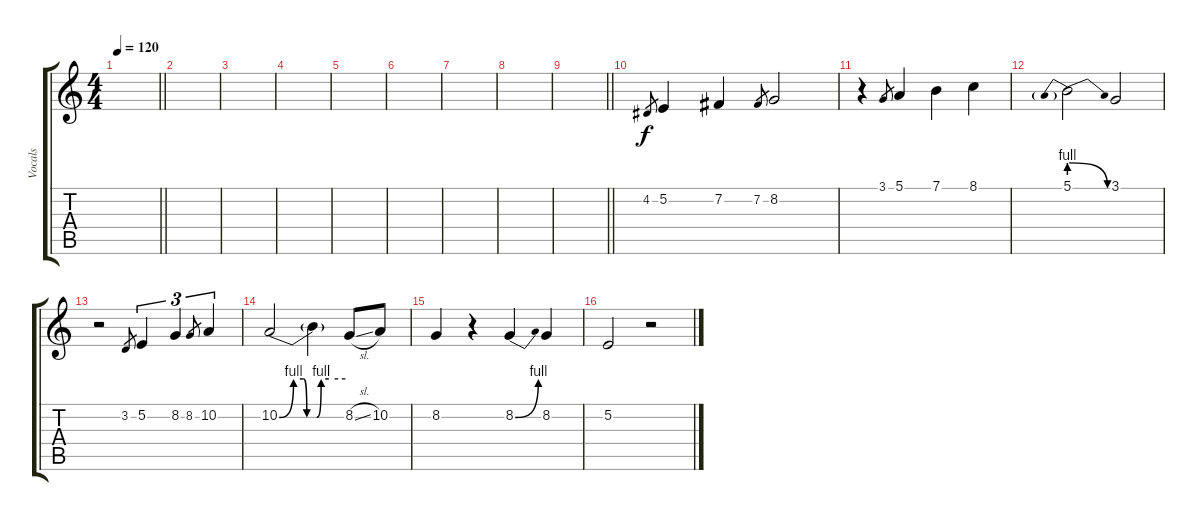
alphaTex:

\track ("Vocals " "Vocals ") {instrument lead2sawtooth}
\staff {score tabs}
\tuning (E4 B3 G3 D3 A2 E2) {hide}
\ts (4 4)
\tempo 120
\clef g2
\barLineRight lightlight
\ks c
|
\section ("" "")
|
|
|
|
|
|
|
\barLineRight lightlight
|
\section ("" "")
4.2.8{gr} 5.2.4 7.2.4 7.2.8{gr} 8.2.2 |
r.4 3.1.8{gr} 5.1.4 7.1.4 8.1.4 |
5.1{be (prebendrelease 0 4 60 0)}.2 3.1.2 |
r.2 3.2.8{gr} 5.2.4{tu (3 2)} 8.2.4{tu (3 2)} 8.2.8{gr} 10.2.4{tu (3 2)} |
10.2{be (custom 0 0 13 4 22 4 25 0 34 0 38 4 45 4 60 4)}.2 10.2{t}.4 8.2{sl}.8 10.2.8 |
8.2.4 r.4 8.2{be (bend 0 0 60 4)}.4 8.2.4 |
5.2.2 r.2
